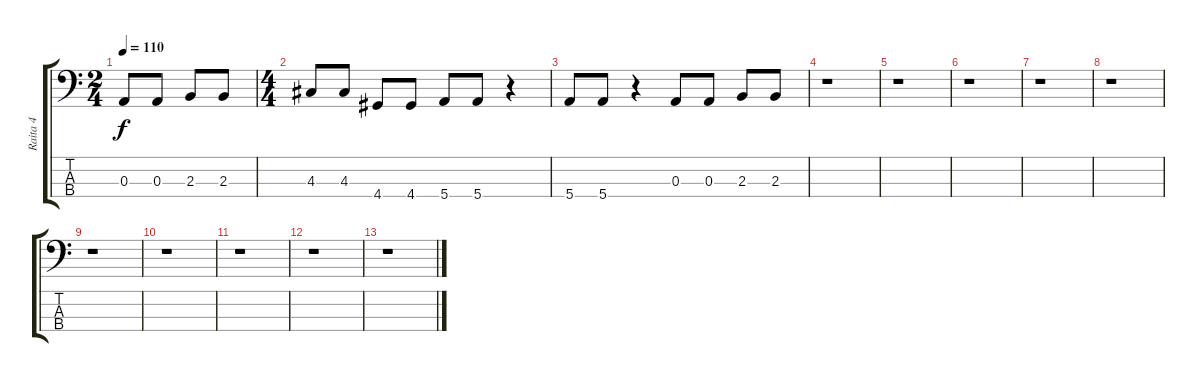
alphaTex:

\track ("Raita 4" "Raita 4") {instrument electricbasspick}
\staff {score tabs}
\tuning (G2 D2 A1 E1) {hide}
\ts (2 4)
\tempo 110
\clef f4
\ks c
0.3.8{dy f} 0.3.8 2.3.8 2.3.8 |
\ts (4 4)
4.3.8 4.3.8 4.4.8 4.4.8 5.4.8 5.4.8 r.4 |
5.4.8 5.4.8 r.4 0.3.8 0.3.8 2.3.8 2.3.8 |
r.1 |
r.1 |
r.1 |
r.1 |
r.1 |
r.1 |
r.1 |
r.1 |
r.1 |
r.1
